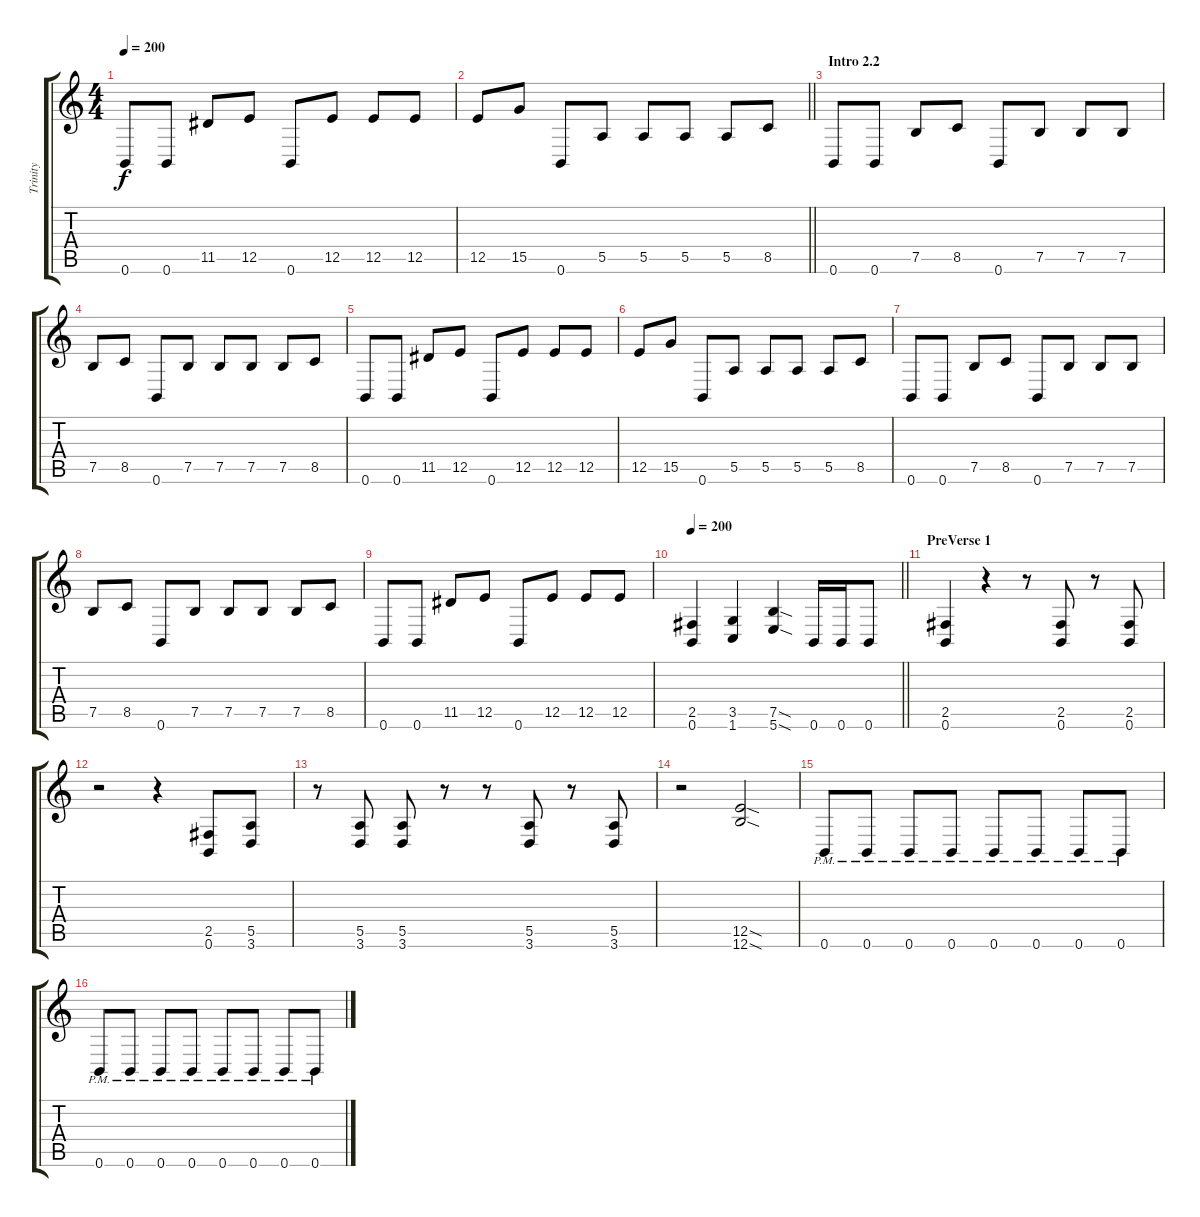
\track ("Trinity" "Trinity") {instrument distortionguitar}
\staff {score tabs}
\tuning (B3 Gb3 D3 A2 E2 B1) {hide}
\ts (4 4)
\tempo 200
\clef g2
\ks c
0.6.8{dy f} 0.6.8 11.5.8 12.5.8 0.6.8 12.5.8 12.5.8 12.5.8 |
\barLineRight lightlight
12.5.8 15.5.8 0.6.8 5.5.8 5.5.8 5.5.8 5.5.8 8.5.8 |
\section ("" "Intro 2.2")
0.6.8 0.6.8 7.5.8 8.5.8 0.6.8 7.5.8 7.5.8 7.5.8 |
7.5.8 8.5.8 0.6.8 7.5.8 7.5.8 7.5.8 7.5.8 8.5.8 |
0.6.8 0.6.8 11.5.8 12.5.8 0.6.8 12.5.8 12.5.8 12.5.8 |
12.5.8 15.5.8 0.6.8 5.5.8 5.5.8 5.5.8 5.5.8 8.5.8 |
0.6.8 0.6.8 7.5.8 8.5.8 0.6.8 7.5.8 7.5.8 7.5.8 |
7.5.8 8.5.8 0.6.8 7.5.8 7.5.8 7.5.8 7.5.8 8.5.8 |
0.6.8 0.6.8 11.5.8 12.5.8 0.6.8 12.5.8 12.5.8 12.5.8 |
\tempo 200
\barLineRight lightlight
(2.5 0.6).4 (3.5 1.6).4 (7.5{sod} 5.6{sod}).4 0.6.16 0.6.16 0.6.8 |
\section ("" "PreVerse 1")
(2.5 0.6).4 r.4 r.8 (2.5 0.6).8 r.8 (2.5 0.6).8 |
r.2 r.4 (2.5 0.6).8 (5.5 3.6).8 |
r.8 (5.5 3.6).8 (5.5 3.6).8 r.8 r.8 (5.5 3.6).8 r.8 (5.5 3.6).8 |
r.2 (12.5{sod} 12.6{sod}).2 |
0.6{pm}.8 0.6{pm}.8 0.6{pm}.8 0.6{pm}.8 0.6{pm}.8 0.6{pm}.8 0.6{pm}.8 0.6{pm}.8 |
0.6{pm}.8 0.6{pm}.8 0.6{pm}.8 0.6{pm}.8 0.6{pm}.8 0.6{pm}.8 0.6{pm}.8 0.6{pm}.8
